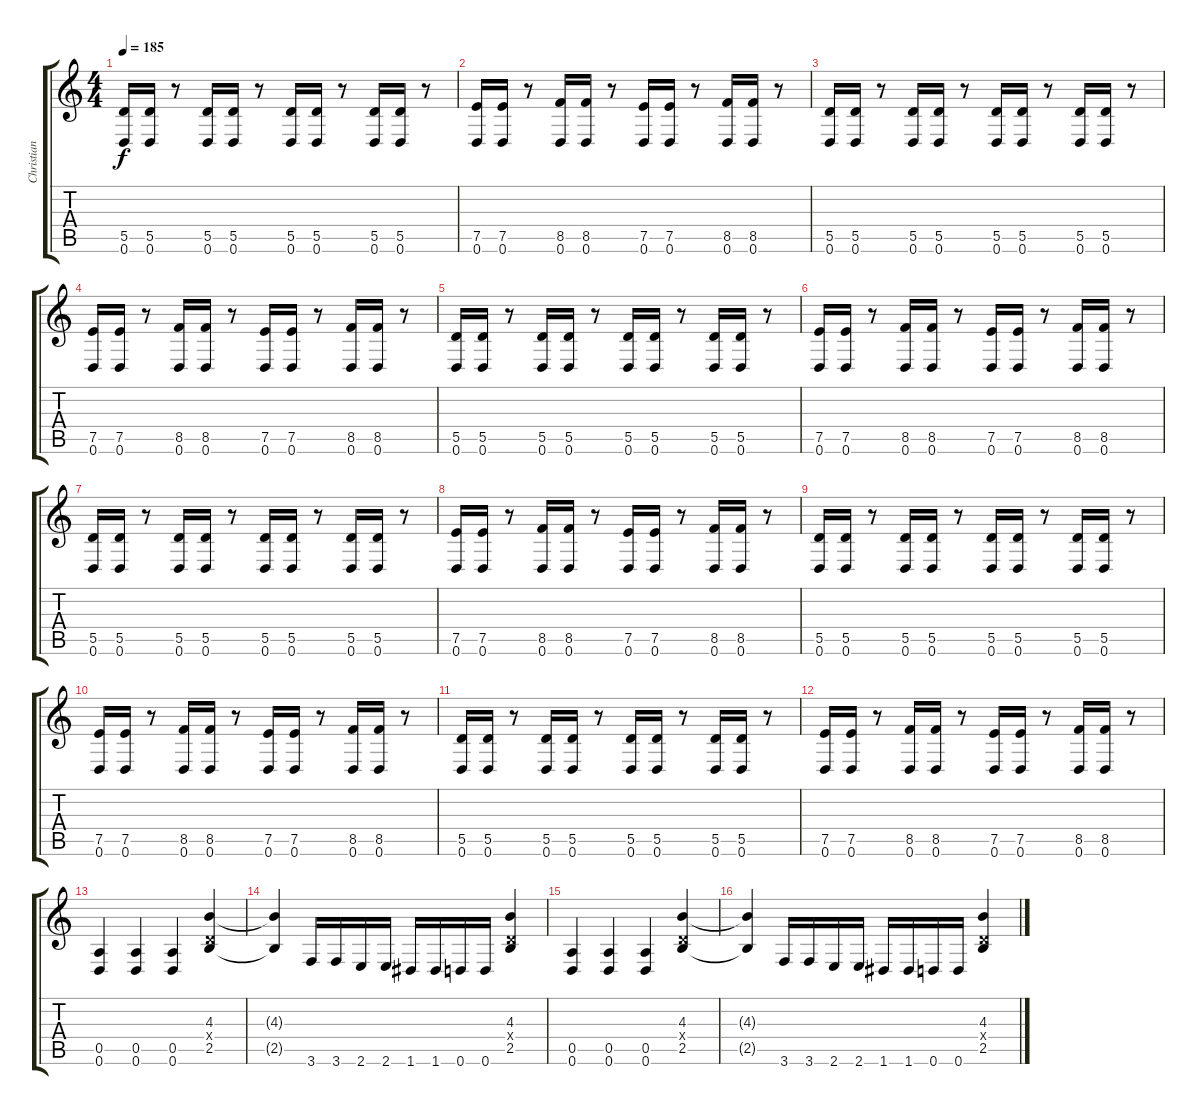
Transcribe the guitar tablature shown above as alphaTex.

\track ("Christian Andreu" "Christian ") {instrument distortionguitar}
\staff {score tabs}
\tuning (E4 B3 G3 D3 A2 D2) {hide}
\ts (4 4)
\tempo 185
\clef g2
\ks c
(5.5 0.6).16{dy f} (5.5 0.6).16 r.8 (5.5 0.6).16 (5.5 0.6).16 r.8 (5.5 0.6).16 (5.5 0.6).16 r.8 (5.5 0.6).16 (5.5 0.6).16 r.8 |
(7.5 0.6).16 (7.5 0.6).16 r.8 (8.5 0.6).16 (8.5 0.6).16 r.8 (7.5 0.6).16 (7.5 0.6).16 r.8 (8.5 0.6).16 (8.5 0.6).16 r.8 |
(5.5 0.6).16 (5.5 0.6).16 r.8 (5.5 0.6).16 (5.5 0.6).16 r.8 (5.5 0.6).16 (5.5 0.6).16 r.8 (5.5 0.6).16 (5.5 0.6).16 r.8 |
(7.5 0.6).16 (7.5 0.6).16 r.8 (8.5 0.6).16 (8.5 0.6).16 r.8 (7.5 0.6).16 (7.5 0.6).16 r.8 (8.5 0.6).16 (8.5 0.6).16 r.8 |
(5.5 0.6).16 (5.5 0.6).16 r.8 (5.5 0.6).16 (5.5 0.6).16 r.8 (5.5 0.6).16 (5.5 0.6).16 r.8 (5.5 0.6).16 (5.5 0.6).16 r.8 |
(7.5 0.6).16 (7.5 0.6).16 r.8 (8.5 0.6).16 (8.5 0.6).16 r.8 (7.5 0.6).16 (7.5 0.6).16 r.8 (8.5 0.6).16 (8.5 0.6).16 r.8 |
(5.5 0.6).16 (5.5 0.6).16 r.8 (5.5 0.6).16 (5.5 0.6).16 r.8 (5.5 0.6).16 (5.5 0.6).16 r.8 (5.5 0.6).16 (5.5 0.6).16 r.8 |
(7.5 0.6).16 (7.5 0.6).16 r.8 (8.5 0.6).16 (8.5 0.6).16 r.8 (7.5 0.6).16 (7.5 0.6).16 r.8 (8.5 0.6).16 (8.5 0.6).16 r.8 |
(5.5 0.6).16 (5.5 0.6).16 r.8 (5.5 0.6).16 (5.5 0.6).16 r.8 (5.5 0.6).16 (5.5 0.6).16 r.8 (5.5 0.6).16 (5.5 0.6).16 r.8 |
(7.5 0.6).16 (7.5 0.6).16 r.8 (8.5 0.6).16 (8.5 0.6).16 r.8 (7.5 0.6).16 (7.5 0.6).16 r.8 (8.5 0.6).16 (8.5 0.6).16 r.8 |
(5.5 0.6).16 (5.5 0.6).16 r.8 (5.5 0.6).16 (5.5 0.6).16 r.8 (5.5 0.6).16 (5.5 0.6).16 r.8 (5.5 0.6).16 (5.5 0.6).16 r.8 |
(7.5 0.6).16 (7.5 0.6).16 r.8 (8.5 0.6).16 (8.5 0.6).16 r.8 (7.5 0.6).16 (7.5 0.6).16 r.8 (8.5 0.6).16 (8.5 0.6).16 r.8 |
(0.5 0.6).4 (0.5 0.6).4 (0.5 0.6).4 (4.3 0.4{x} 2.5).4 |
(4.3{t} 2.5{t}).4 3.6.16 3.6.16 2.6.16 2.6.16 1.6.16 1.6.16 0.6.16 0.6.16 (4.3 0.4{x} 2.5).4 |
(0.5 0.6).4 (0.5 0.6).4 (0.5 0.6).4 (4.3 0.4{x} 2.5).4 |
(4.3{t} 2.5{t}).4 3.6.16 3.6.16 2.6.16 2.6.16 1.6.16 1.6.16 0.6.16 0.6.16 (4.3 0.4{x} 2.5).4
